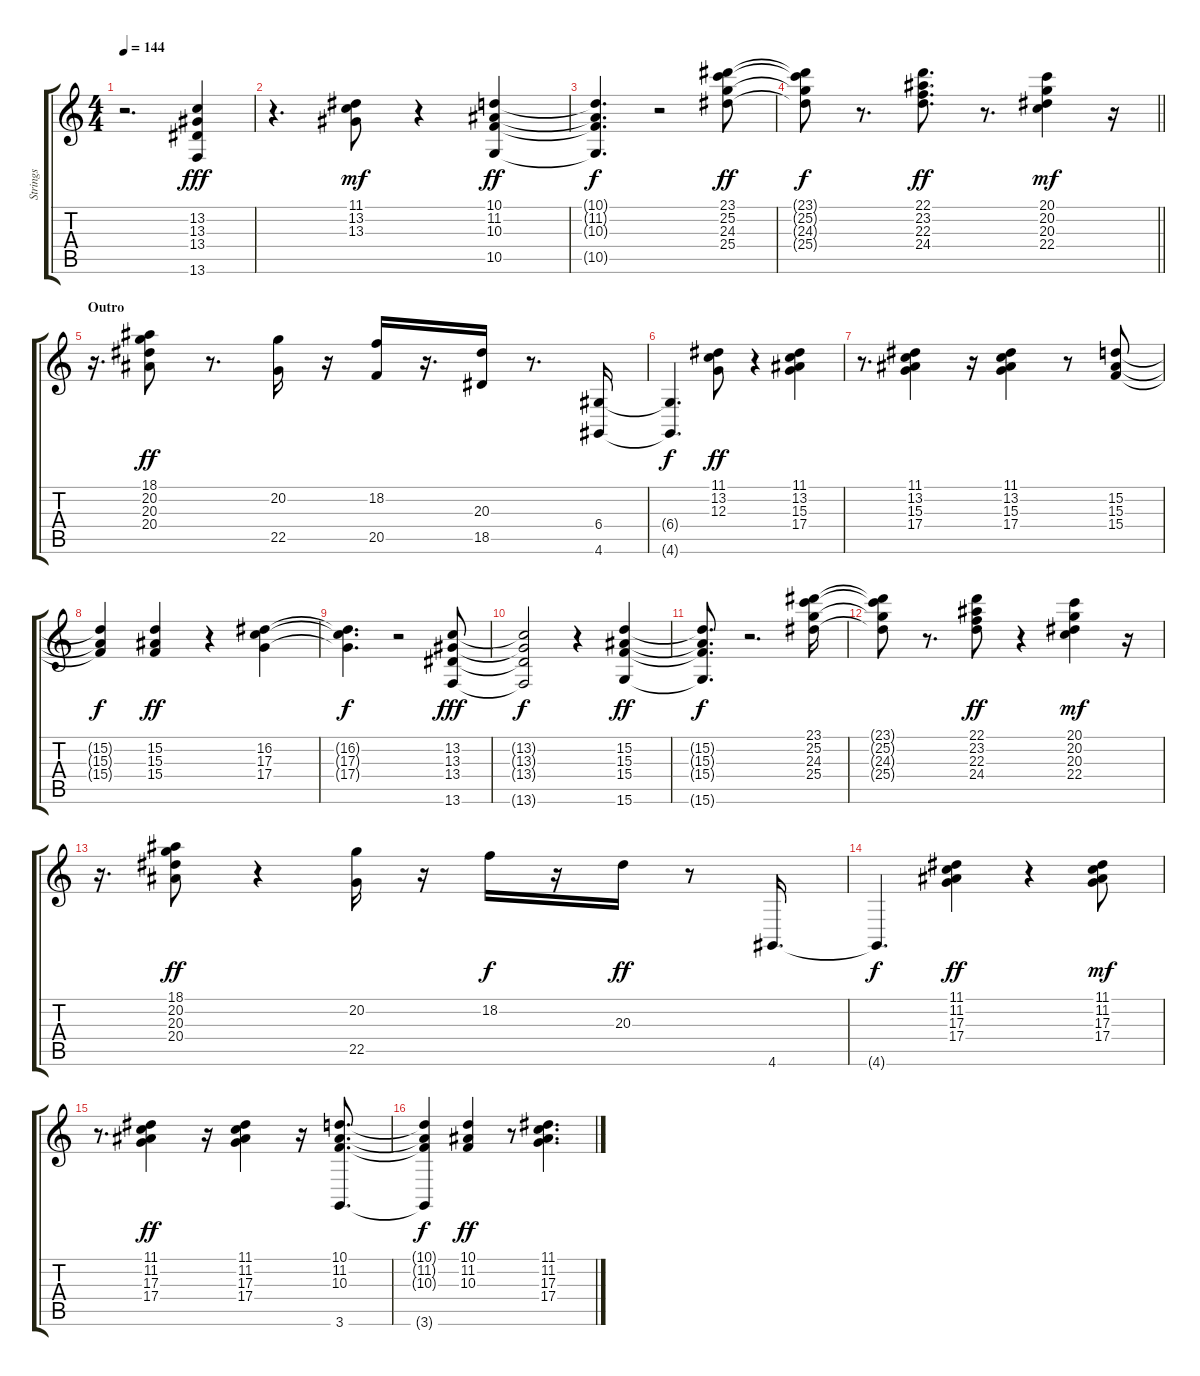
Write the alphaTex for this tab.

\track ("Strings" "Strings") {instrument harpsichord}
\staff {score tabs}
\tuning (E4 B3 G3 D3 A2 E2) {hide}
\ts (4 4)
\tempo 144
\clef g2
\ks c
r.2{d dy fff} (13.2 13.3 13.4 13.6).4 |
r.4{d} (11.1 13.2 13.3).8{dy mf} r.4 (10.1 11.2 10.3 10.5).4{dy ff} |
(10.1{t} 11.2{t} 10.3{t} 10.5{t}).4{d dy f} r.2 (23.1 25.2 24.3 25.4).8{dy ff} |
\barLineRight lightlight
(23.1{t} 25.2{t} 24.3{t} 25.4{t}).8{dy f} r.8{d} (22.1 23.2 22.3 24.4).8{d dy ff} r.8{d} (20.1 20.2 20.3 22.4).4{dy mf} r.16 |
\section ("" "Outro")
r.16{d} (18.1 20.2 20.3 20.4).8{dy ff} r.8{d} (20.2 22.5).16 r.16 (18.2 20.5).16 r.16{d} (20.3 18.5).16 r.8{d} (6.4 4.6).16 |
(6.4{t} 4.6{t}).4{d dy f} (11.1 13.2 12.3).8{dy ff} r.4 (11.1 13.2 15.3 17.4).4 |
r.8{d} (11.1 13.2 15.3 17.4).4 r.16 (11.1 13.2 15.3 17.4).4 r.8 (15.2 15.3 15.4).8 |
(15.2{t} 15.3{t} 15.4{t}).4{dy f} (15.2 15.3 15.4).4{dy ff} r.4 (16.2 17.3 17.4).4 |
(16.2{t} 17.3{t} 17.4{t}).4{d dy f} r.2 (13.2 13.3 13.4 13.6).8{dy fff} |
(13.2{t} 13.3{t} 13.4{t} 13.6{t}).2{dy f} r.4 (15.2 15.3 15.4 15.6).4{dy ff} |
(15.2{t} 15.3{t} 15.4{t} 15.6{t}).8{d dy f} r.2{d} (23.1 25.2 24.3 25.4).16 |
(23.1{t} 25.2{t} 24.3{t} 25.4{t}).8 r.8{d} (22.1 23.2 22.3 24.4).8{dy ff} r.4 (20.1 20.2 20.3 22.4).4{dy mf} r.16 |
r.16{d} (18.1 20.2 20.3 20.4).8{dy ff} r.4 (20.2 22.5).16 r.16 18.2.16{dy f} r.16 20.3.16{dy ff} r.8 4.6.16{d} |
4.6{t}.4{d dy f} (11.1 11.2 17.3 17.4).4{dy ff} r.4 (11.1 11.2 17.3 17.4).8{dy mf} |
r.8{d} (11.1 11.2 17.3 17.4).4{dy ff} r.16 (11.1 11.2 17.3 17.4).4 r.16 (10.1 11.2 10.3 3.6).8{d} |
(10.1{t} 11.2{t} 10.3{t} 3.6{t}).4{dy f} (10.1 11.2 10.3).4{dy ff} r.8 (11.1 11.2 17.3 17.4).4{d}
